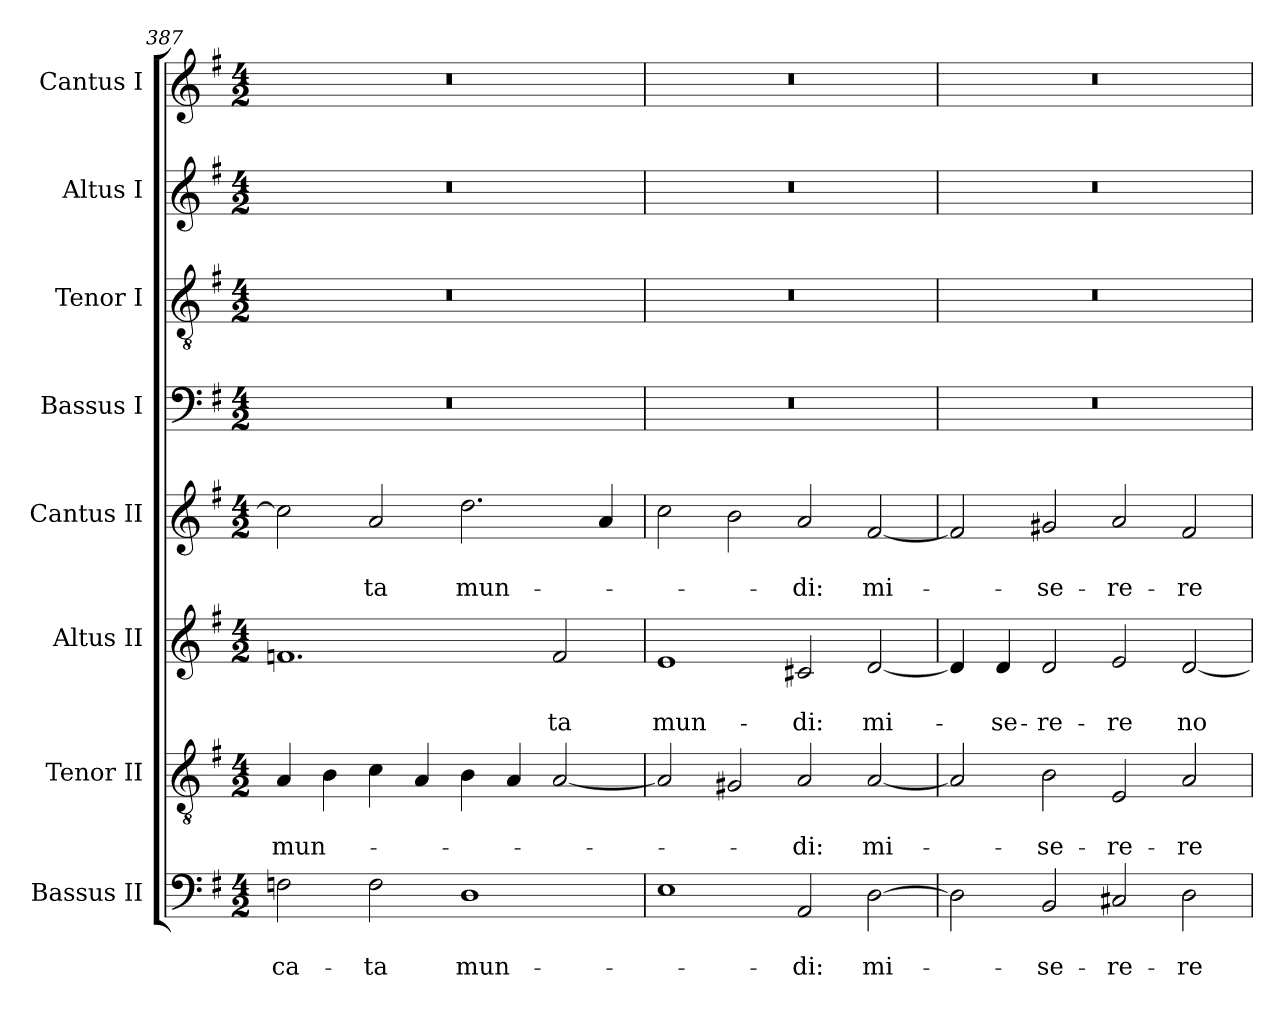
**kern	**text	**text	**kern	**text	**text	**kern	**text	**text	**kern	**text	**text	**kern	**kern	**kern	**kern
*part8	*part8	*part8	*part7	*part7	*part7	*part6	*part6	*part6	*part5	*part5	*part5	*part4	*part3	*part2	*part1
*staff8	*staff8	*staff8	*staff7	*staff7	*staff7	*staff6	*staff6	*staff6	*staff5	*staff5	*staff5	*staff4	*staff3	*staff2	*staff1
*I"Bassus II	*	*	*I"Tenor II	*	*	*I"Altus II	*	*	*I"Cantus II	*	*	*I"Bassus I	*I"Tenor I	*I"Altus I	*I"Cantus I
*I'B II	*	*	*I'T II	*	*	*I'A II	*	*	*I'C II	*	*	*I'B I	*I'T I	*I'A I	*I'C I
*clefF4	*	*	*clefGv2	*	*	*clefG2	*	*	*clefG2	*	*	*clefF4	*clefGv2	*clefG2	*clefG2
*k[f#]	*	*	*k[f#]	*	*	*k[f#]	*	*	*k[f#]	*	*	*k[f#]	*k[f#]	*k[f#]	*k[f#]
*G:	*	*	*G:	*	*	*G:	*	*	*G:	*	*	*G:	*G:	*G:	*G:
*M4/2	*	*	*M4/2	*	*	*M4/2	*	*	*M4/2	*	*	*M4/2	*M4/2	*M4/2	*M4/2
=387	=387	=387	=387	=387	=387	=387	=387	=387	=387	=387	=387	=387	=387	=387	=387
!	!	!LO:LY:b	!	!	!	!	!	!	!	!	!	!	!	!	!
!	!	!	!	!	!LO:LY:b	!	!	!	!	!	!	!	!	!	!
2Fn\	.	-ca-	4A/	.	mun-	1.fn	.	.	2cc\]	.	.	0r	0r	0r	0r
.	.	.	4B\	.	.	.	.	.	.	.	.	.	.	.	.
!	!	!LO:LY:b	!	!	!	!	!	!	!	!	!	!	!	!	!
!	!	!	!	!	!	!	!	!	!	!	!LO:LY:b	!	!	!	!
2F\	.	-ta	4c\	.	.	.	.	.	2a/	.	-ta	.	.	.	.
.	.	.	4A/	.	.	.	.	.	.	.	.	.	.	.	.
!	!	!LO:LY:b	!	!	!	!	!	!	!	!	!	!	!	!	!
!	!	!	!	!	!	!	!	!	!	!	!LO:LY:b	!	!	!	!
1D	.	mun-	4B\	.	.	.	.	.	2.dd\	.	mun-	.	.	.	.
.	.	.	4A/	.	.	.	.	.	.	.	.	.	.	.	.
!	!	!	!	!	!	!	!	!LO:LY:b	!	!	!	!	!	!	!
.	.	.	[2A/	.	.	2f/	.	-ta	.	.	.	.	.	.	.
.	.	.	.	.	.	.	.	.	4a/	.	.	.	.	.	.
!!LO:PB:g=z
=388	=388	=388	=388	=388	=388	=388	=388	=388	=388	=388	=388	=388	=388	=388	=388
!	!	!	!	!	!	!	!	!LO:LY:b	!	!	!	!	!	!	!
1E	.	.	2A/]	.	.	1e	.	mun-	2cc\	.	.	0r	0r	0r	0r
.	.	.	2G#X/	.	.	.	.	.	2b\	.	.	.	.	.	.
!	!	!LO:LY:b	!	!	!	!	!	!	!	!	!	!	!	!	!
!	!	!	!	!	!LO:LY:b	!	!	!	!	!	!	!	!	!	!
!	!	!	!	!	!	!	!	!LO:LY:b	!	!	!	!	!	!	!
!	!	!	!	!	!	!	!	!	!	!	!LO:LY:b	!	!	!	!
2AA/	.	-di:	2A/	.	-di:	2c#X/	.	-di:	2a/	.	-di:	.	.	.	.
!	!	!LO:LY:b	!	!	!	!	!	!	!	!	!	!	!	!	!
!	!	!	!	!	!LO:LY:b	!	!	!	!	!	!	!	!	!	!
!	!	!	!	!	!	!	!	!LO:LY:b	!	!	!	!	!	!	!
!	!	!	!	!	!	!	!	!	!	!	!LO:LY:b	!	!	!	!
[2D\	.	mi-	[2A/	.	mi-	[2d/	.	mi-	[2f#/	.	mi-	.	.	.	.
=389	=389	=389	=389	=389	=389	=389	=389	=389	=389	=389	=389	=389	=389	=389	=389
2D\]	.	.	2A/]	.	.	4d/]	.	.	2f#/]	.	.	0r	0r	0r	0r
!	!	!	!	!	!	!	!	!LO:LY:b	!	!	!	!	!	!	!
.	.	.	.	.	.	4d/	.	-se-	.	.	.	.	.	.	.
!	!	!LO:LY:b	!	!	!	!	!	!	!	!	!	!	!	!	!
!	!	!	!	!	!LO:LY:b	!	!	!	!	!	!	!	!	!	!
!	!	!	!	!	!	!	!	!LO:LY:b	!	!	!	!	!	!	!
!	!	!	!	!	!	!	!	!	!	!	!LO:LY:b	!	!	!	!
2BB/	.	-se-	2B\	.	-se-	2d/	.	-re-	2g#X/	.	-se-	.	.	.	.
!	!	!LO:LY:b	!	!	!	!	!	!	!	!	!	!	!	!	!
!	!	!	!	!	!LO:LY:b	!	!	!	!	!	!	!	!	!	!
!	!	!	!	!	!	!	!	!LO:LY:b	!	!	!	!	!	!	!
!	!	!	!	!	!	!	!	!	!	!	!LO:LY:b	!	!	!	!
2C#X/	.	-re-	2E/	.	-re-	2e/	.	-re	2a/	.	-re-	.	.	.	.
!	!	!LO:LY:b	!	!	!	!	!	!	!	!	!	!	!	!	!
!	!	!	!	!	!LO:LY:b	!	!	!	!	!	!	!	!	!	!
!	!	!	!	!	!	!	!	!LO:LY:b	!	!	!	!	!	!	!
!	!	!	!	!	!	!	!	!	!	!	!LO:LY:b	!	!	!	!
2D\	.	-re	2A/	.	-re	[2d/	.	no-	2f#/	.	-re	.	.	.	.
=	=	=	=	=	=	=	=	=	=	=	=	=	=	=	=
*-	*-	*-	*-	*-	*-	*-	*-	*-	*-	*-	*-	*-	*-	*-	*-
